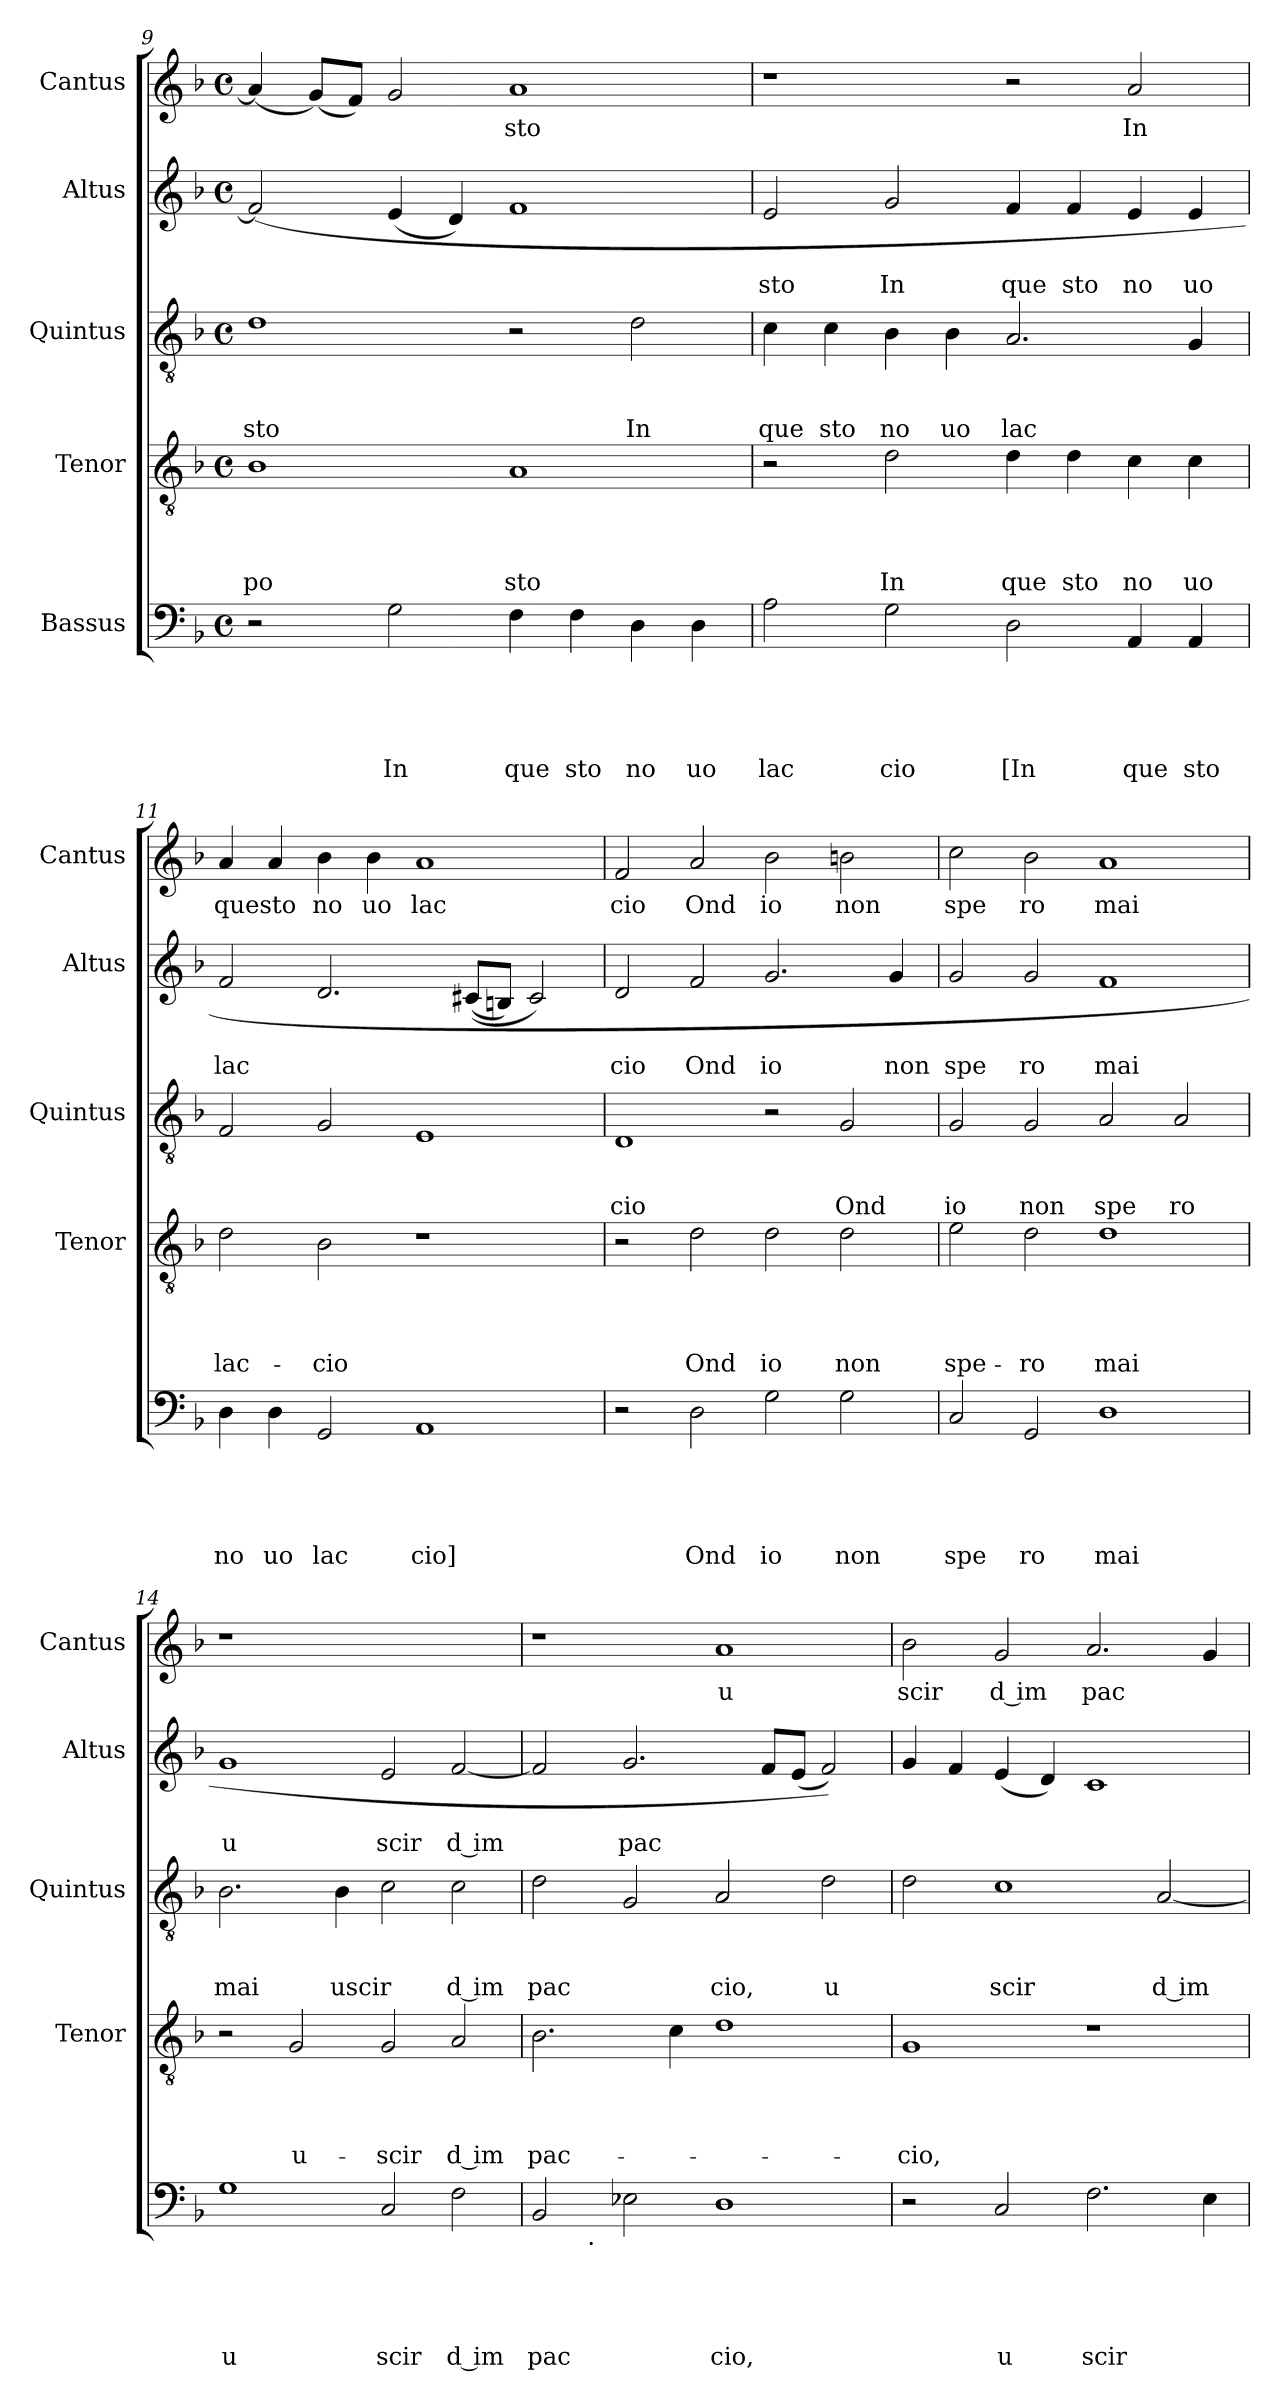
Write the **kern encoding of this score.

**kern	**text	**text	**text	**text	**text	**kern	**text	**text	**text	**text	**kern	**text	**text	**text	**kern	**text	**text	**kern	**text
*part5	*part5	*part5	*part5	*part5	*part5	*part4	*part4	*part4	*part4	*part4	*part3	*part3	*part3	*part3	*part2	*part2	*part2	*part1	*part1
*staff5	*staff5	*staff5	*staff5	*staff5	*staff5	*staff4	*staff4	*staff4	*staff4	*staff4	*staff3	*staff3	*staff3	*staff3	*staff2	*staff2	*staff2	*staff1	*staff1
*I"Bassus	*	*	*	*	*	*I"Tenor	*	*	*	*	*I"Quintus	*	*	*	*I"Altus	*	*	*I"Cantus	*
*	*	*	*	*	*	*I'Tenor	*	*	*	*	*I'Quintus	*	*	*	*I'Altus	*	*	*I'Cantus	*
*clefF4	*	*	*	*	*	*clefGv2	*	*	*	*	*clefGv2	*	*	*	*clefG2	*	*	*clefG2	*
*k[b-]	*	*	*	*	*	*k[b-]	*	*	*	*	*k[b-]	*	*	*	*k[b-]	*	*	*k[b-]	*
*F:	*	*	*	*	*	*F:	*	*	*	*	*F:	*	*	*	*F:	*	*	*F:	*
*M4/4	*	*	*	*	*	*M4/4	*	*	*	*	*M4/4	*	*	*	*M4/4	*	*	*M4/4	*
*met(c)	*	*	*	*	*	*met(c)	*	*	*	*	*met(c)	*	*	*	*met(c)	*	*	*met(c)	*
=9	=9	=9	=9	=9	=9	=9	=9	=9	=9	=9	=9	=9	=9	=9	=9	=9	=9	=9	=9
!	!	!	!	!	!	!	!	!	!	!LO:LY:b	!	!	!	!LO:LY:b	!	!	!	!	!
2r	.	.	.	.	.	1B-	.	.	.	po	1d	.	.	sto	(<2f/]	.	.	(<4a/]	.
.	.	.	.	.	.	.	.	.	.	.	.	.	.	.	.	.	.	(<8g/L)	.
.	.	.	.	.	.	.	.	.	.	.	.	.	.	.	.	.	.	8f/J)	.
!	!	!	!	!	!LO:LY:b	!	!	!	!	!	!	!	!	!	!	!	!	!	!
2G\	.	.	.	.	In	.	.	.	.	.	.	.	.	.	(<4e/	.	.	2g/	.
.	.	.	.	.	.	.	.	.	.	.	.	.	.	.	4d/)	.	.	.	.
!	!	!	!	!	!LO:LY:b	!	!	!	!	!LO:LY:b	!	!	!	!	!	!	!	!	!LO:LY:b
4F\	.	.	.	.	que	1A	.	.	.	sto	2r	.	.	.	1f	.	.	1a	sto
!	!	!	!	!	!LO:LY:b	!	!	!	!	!	!	!	!	!	!	!	!	!	!
4F\	.	.	.	.	sto	.	.	.	.	.	.	.	.	.	.	.	.	.	.
!	!	!	!	!	!LO:LY:b	!	!	!	!	!	!	!	!	!LO:LY:b	!	!	!	!	!
4D\	.	.	.	.	no	.	.	.	.	.	2d\	.	.	In	.	.	.	.	.
!	!	!	!	!	!LO:LY:b	!	!	!	!	!	!	!	!	!	!	!	!	!	!
4D\	.	.	.	.	uo	.	.	.	.	.	.	.	.	.	.	.	.	.	.
=10	=10	=10	=10	=10	=10	=10	=10	=10	=10	=10	=10	=10	=10	=10	=10	=10	=10	=10	=10
!	!	!	!	!	!LO:LY:b	!	!	!	!	!	!	!	!	!LO:LY:b	!	!	!LO:LY:b	!	!
2A\	.	.	.	.	lac	2r	.	.	.	.	4c\	.	.	que	2e/	.	sto	1r	.
!	!	!	!	!	!	!	!	!	!	!	!	!	!	!LO:LY:b	!	!	!	!	!
.	.	.	.	.	.	.	.	.	.	.	4c\	.	.	sto	.	.	.	.	.
!	!	!	!	!	!LO:LY:b	!	!	!	!	!LO:LY:b	!	!	!	!LO:LY:b	!	!	!LO:LY:b	!	!
2G\	.	.	.	.	cio	2d\	.	.	.	In	4B-\	.	.	no	2g/	.	In	.	.
!	!	!	!	!	!	!	!	!	!	!	!	!	!	!LO:LY:b	!	!	!	!	!
.	.	.	.	.	.	.	.	.	.	.	4B-\	.	.	uo	.	.	.	.	.
!	!	!	!	!	!LO:LY:b	!	!	!	!	!LO:LY:b	!	!	!	!LO:LY:b	!	!	!LO:LY:b	!	!
2D\	.	.	.	.	[In	4d\	.	.	.	que	2.A/	.	.	lac	4f/	.	que	2r	.
!	!	!	!	!	!	!	!	!	!	!LO:LY:b	!	!	!	!	!	!	!LO:LY:b	!	!
.	.	.	.	.	.	4d\	.	.	.	sto	.	.	.	.	4f/	.	sto	.	.
!	!	!	!	!	!LO:LY:b	!	!	!	!	!LO:LY:b	!	!	!	!	!	!	!LO:LY:b	!	!LO:LY:b
4AA/	.	.	.	.	que	4c\	.	.	.	no	.	.	.	.	4e/	.	no	2a/	In
!	!	!	!	!	!LO:LY:b	!	!	!	!	!LO:LY:b	!	!	!	!	!	!	!LO:LY:b	!	!
4AA/	.	.	.	.	sto	4c\	.	.	.	uo	4G/	.	.	.	4e/	.	uo	.	.
!!LO:PB:g=z
=11	=11	=11	=11	=11	=11	=11	=11	=11	=11	=11	=11	=11	=11	=11	=11	=11	=11	=11	=11
!	!	!	!	!	!LO:LY:b	!	!	!	!	!LO:LY:b	!	!	!	!	!	!	!LO:LY:b	!	!LO:LY:b
4D\	.	.	.	.	no	2d\	.	.	.	lac-	2F/	.	.	.	2f/	.	lac	4a/	questo
!	!	!	!	!	!LO:LY:b	!	!	!	!	!	!	!	!	!	!	!	!	!	!
4D\	.	.	.	.	uo	.	.	.	.	.	.	.	.	.	.	.	.	4a/	.
!	!	!	!	!	!LO:LY:b	!	!	!	!	!LO:LY:b	!	!	!	!	!	!	!	!	!LO:LY:b
2GG/	.	.	.	.	lac	2B-\	.	.	.	-cio	2G/	.	.	.	2.d/	.	.	4b-\	no
!	!	!	!	!	!	!	!	!	!	!	!	!	!	!	!	!	!	!	!LO:LY:b
.	.	.	.	.	.	.	.	.	.	.	.	.	.	.	.	.	.	4b-\	uo
!	!	!	!	!	!LO:LY:b	!	!	!	!	!	!	!	!	!	!	!	!	!	!LO:LY:b
1AA	.	.	.	.	cio]	1r	.	.	.	.	1E	.	.	.	.	.	.	1a	lac
.	.	.	.	.	.	.	.	.	.	.	.	.	.	.	(<(<8c#/L	.	.	.	.
.	.	.	.	.	.	.	.	.	.	.	.	.	.	.	8B/J)	.	.	.	.
.	.	.	.	.	.	.	.	.	.	.	.	.	.	.	2c#/)	.	.	.	.
=12	=12	=12	=12	=12	=12	=12	=12	=12	=12	=12	=12	=12	=12	=12	=12	=12	=12	=12	=12
!	!	!	!	!	!	!	!	!	!	!	!	!	!	!LO:LY:b	!	!	!LO:LY:b	!	!LO:LY:b
2r	.	.	.	.	.	2r	.	.	.	.	1D	.	.	cio	2d/	.	cio	2f/	cio
!	!	!	!	!	!LO:LY:b	!	!	!	!	!LO:LY:b	!	!	!	!	!	!	!LO:LY:b	!	!LO:LY:b
2D\	.	.	.	.	Ond	2d\	.	.	.	Ond	.	.	.	.	2f/	.	Ond	2a/	Ond
!	!	!	!	!	!LO:LY:b	!	!	!	!	!LO:LY:b	!	!	!	!	!	!	!LO:LY:b	!	!LO:LY:b
2G\	.	.	.	.	io	2d\	.	.	.	io	2r	.	.	.	2.g/	.	io	2b-\	io
!	!	!	!	!	!LO:LY:b	!	!	!	!	!LO:LY:b	!	!	!	!LO:LY:b	!	!	!	!	!LO:LY:b
2G\	.	.	.	.	non	2d\	.	.	.	non	2G/	.	.	Ond	.	.	.	2bn\	non
!	!	!	!	!	!	!	!	!	!	!	!	!	!	!	!	!	!LO:LY:b	!	!
.	.	.	.	.	.	.	.	.	.	.	.	.	.	.	4g/	.	non	.	.
=13	=13	=13	=13	=13	=13	=13	=13	=13	=13	=13	=13	=13	=13	=13	=13	=13	=13	=13	=13
!	!	!	!	!	!LO:LY:b	!	!	!	!	!LO:LY:b	!	!	!	!LO:LY:b	!	!	!LO:LY:b	!	!LO:LY:b
2C/	.	.	.	.	spe	2e\	.	.	.	spe-	2G/	.	.	io	2g/	.	spe	2cc\	spe
!	!	!	!	!	!LO:LY:b	!	!	!	!	!LO:LY:b	!	!	!	!LO:LY:b	!	!	!LO:LY:b	!	!LO:LY:b
2GG/	.	.	.	.	ro	2d\	.	.	.	-ro	2G/	.	.	non	2g/	.	ro	2b-\	ro
!	!	!	!	!	!LO:LY:b	!	!	!	!	!LO:LY:b	!	!	!	!LO:LY:b	!	!	!LO:LY:b	!	!LO:LY:b
1D	.	.	.	.	mai	1d	.	.	.	mai	2A/	.	.	spe	1f	.	mai	1a	mai
!	!	!	!	!	!	!	!	!	!	!	!	!	!	!LO:LY:b	!	!	!	!	!
.	.	.	.	.	.	.	.	.	.	.	2A/	.	.	ro	.	.	.	.	.
=14	=14	=14	=14	=14	=14	=14	=14	=14	=14	=14	=14	=14	=14	=14	=14	=14	=14	=14	=14
!	!	!	!	!	!LO:LY:b	!	!	!	!	!	!	!	!	!LO:LY:b	!	!	!LO:LY:b	!	!
1G	.	.	.	.	u	2r	.	.	.	.	2.B-\	.	.	mai	1g	.	u	1r	.
!	!	!	!	!	!	!	!	!	!	!LO:LY:b	!	!	!	!	!	!	!	!	!
.	.	.	.	.	.	2G/	.	.	.	u-	.	.	.	.	.	.	.	.	.
!	!	!	!	!	!	!	!	!	!	!	!	!	!	!LO:LY:b	!	!	!	!	!
.	.	.	.	.	.	.	.	.	.	.	4B-\	.	.	uscir	.	.	.	.	.
!	!	!	!	!	!LO:LY:b	!	!	!	!	!LO:LY:b	!	!	!	!	!	!	!LO:LY:b	!	!
2C/	.	.	.	.	scir	2G/	.	.	.	-scir	2c\	.	.	.	2e/	.	scir	1ryy	.
!	!	!	!	!	!LO:LY:b:rj	!	!	!	!	!LO:LY:b:rj	!	!	!	!LO:LY:b:rj	!	!	!LO:LY:b	!	!
2F\	.	.	.	.	d im	2A/	.	.	.	d im	2c\	.	.	d im	[<2f/	.	d im	.	.
=15	=15	=15	=15	=15	=15	=15	=15	=15	=15	=15	=15	=15	=15	=15	=15	=15	=15	=15	=15
!	!	!	!	!	!LO:LY:b	!	!	!	!	!LO:LY:b	!	!	!	!LO:LY:b	!	!	!	!	!
*^	*	*	*	*	*	*	*	*	*	*	*	*	*	*	*	*	*	*	*
2BB-/	3ryy	.	.	.	.	pac	2.B-\	.	.	.	pac-	2d\	.	.	pac	2f/]	.	.	1r	.
!	!LO:TX:b:t=.	!	!	!	!	!	!	!	!	!	!	!	!	!	!	!	!	!	!	!
.	3%2ryy	.	.	.	.	.	.	.	.	.	.	.	.	.	.	.	.	.	.	.
!	!	!	!	!	!	!	!	!	!	!	!	!	!	!	!	!	!	!LO:LY:b	!	!
2E-X\	.	.	.	.	.	.	.	.	.	.	.	2G/	.	.	.	2.g/	.	pac	.	.
.	.	.	.	.	.	.	4c\	.	.	.	.	.	.	.	.	.	.	.	.	.
!	!	!	!	!	!	!LO:LY:b	!	!	!	!	!	!	!	!	!LO:LY:b	!	!	!	!	!LO:LY:b
1D	3%2.ryy	.	.	.	.	cio,	1d	.	.	.	.	2A/	.	.	cio,	.	.	.	1a	u
.	.	.	.	.	.	.	.	.	.	.	.	.	.	.	.	8f/L	.	.	.	.
.	.	.	.	.	.	.	.	.	.	.	.	.	.	.	.	(<8e/J	.	.	.	.
!	!	!	!	!	!	!	!	!	!	!	!	!	!	!	!LO:LY:b	!	!	!	!	!
.	.	.	.	.	.	.	.	.	.	.	.	2d\	.	.	u	2f/))	.	.	.	.
!!LO:LB:g=z
=16	=16	=16	=16	=16	=16	=16	=16	=16	=16	=16	=16	=16	=16	=16	=16	=16	=16	=16	=16	=16
!	!	!	!	!	!	!	!	!	!	!	!LO:LY:b	!	!	!	!	!	!	!	!	!LO:LY:b
*v	*v	*	*	*	*	*	*	*	*	*	*	*	*	*	*	*	*	*	*	*
2r	.	.	.	.	.	1G	.	.	.	-cio,	2d\	.	.	.	4g/	.	.	2b-\	scir
.	.	.	.	.	.	.	.	.	.	.	.	.	.	.	4f/	.	.	.	.
!	!	!	!	!	!LO:LY:b	!	!	!	!	!	!	!	!	!LO:LY:b	!	!	!	!	!LO:LY:b:rj
2C/	.	.	.	.	u	.	.	.	.	.	1c	.	.	scir	(<4e/	.	.	2g/	d im
.	.	.	.	.	.	.	.	.	.	.	.	.	.	.	4d/)	.	.	.	.
!	!	!	!	!	!LO:LY:b	!	!	!	!	!	!	!	!	!	!	!	!	!	!LO:LY:b
2.F\	.	.	.	.	scir	1r	.	.	.	.	.	.	.	.	1c	.	.	2.a/	pac
!	!	!	!	!	!	!	!	!	!	!	!	!	!	!LO:LY:b	!	!	!	!	!
.	.	.	.	.	.	.	.	.	.	.	[<2A/	.	.	d im	.	.	.	.	.
4E\	.	.	.	.	.	.	.	.	.	.	.	.	.	.	.	.	.	4g/	.
=	=	=	=	=	=	=	=	=	=	=	=	=	=	=	=	=	=	=	=
*-	*-	*-	*-	*-	*-	*-	*-	*-	*-	*-	*-	*-	*-	*-	*-	*-	*-	*-	*-
